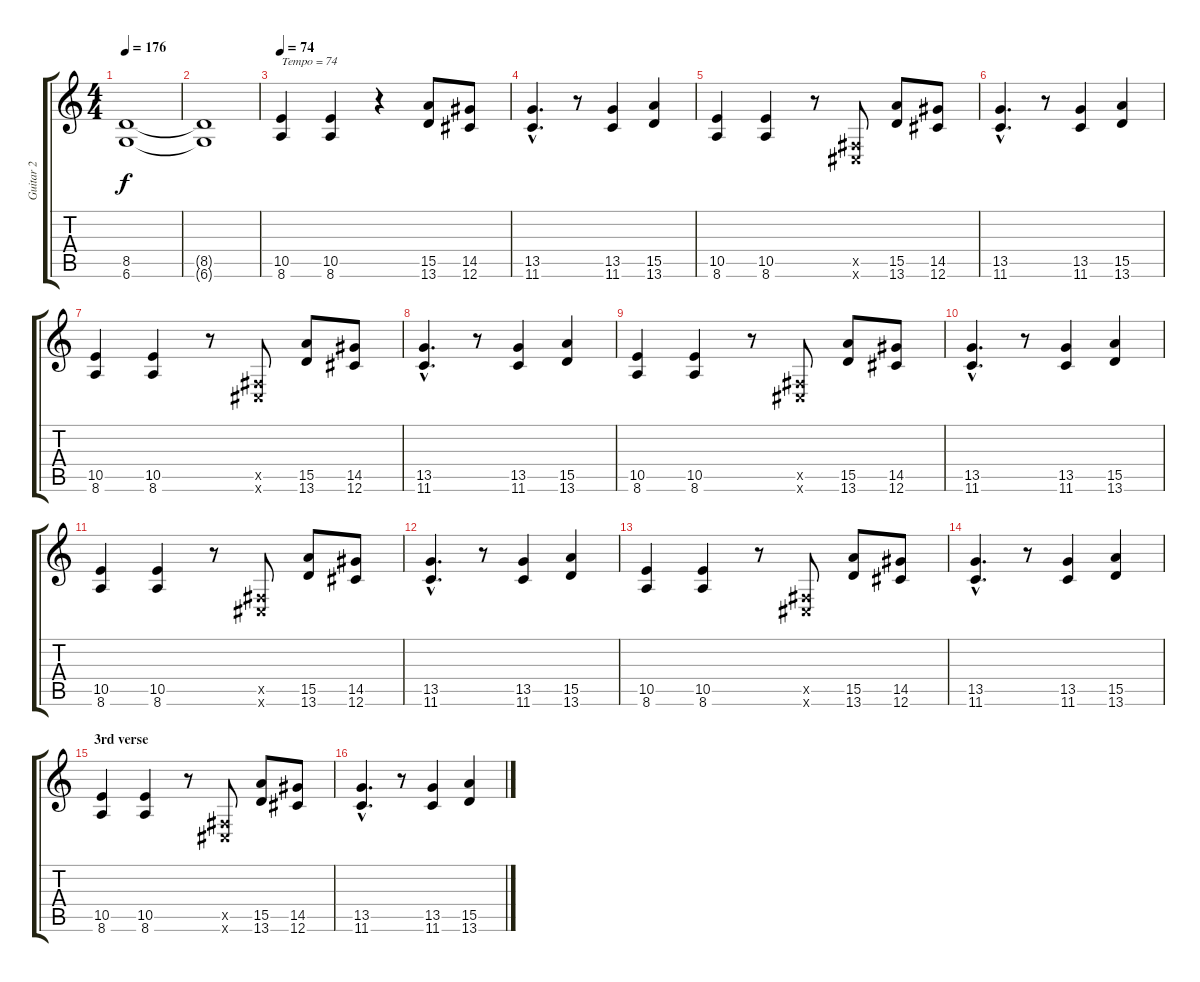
\track ("Guitar 2" "Guitar 2") {instrument distortionguitar}
\staff {score tabs}
\tuning (Db4 Ab3 E3 B2 Gb2 Db2) {hide}
\ts (4 4)
\tempo 176
\clef g2
\ks c
(8.5{t} 6.6{t}).1{dy f} |
(8.5{t} 6.6{t}).1 |
\tempo 74
(10.5 8.6).4{txt "Tempo = 74"} (10.5 8.6).4 r.4 (15.5 13.6).8 (14.5 12.6).8 |
(13.5{hac} 11.6{hac}).4{d} r.8 (13.5 11.6).4 (15.5 13.6).4 |
(10.5 8.6).4 (10.5 8.6).4 r.8 (0.5{x} 0.6{x}).8 (15.5 13.6).8 (14.5 12.6).8 |
(13.5{hac} 11.6{hac}).4{d} r.8 (13.5 11.6).4 (15.5 13.6).4 |
(10.5 8.6).4 (10.5 8.6).4 r.8 (0.5{x} 0.6{x}).8 (15.5 13.6).8 (14.5 12.6).8 |
(13.5{hac} 11.6{hac}).4{d} r.8 (13.5 11.6).4 (15.5 13.6).4 |
(10.5 8.6).4 (10.5 8.6).4 r.8 (0.5{x} 0.6{x}).8 (15.5 13.6).8 (14.5 12.6).8 |
(13.5{hac} 11.6{hac}).4{d} r.8 (13.5 11.6).4 (15.5 13.6).4 |
(10.5 8.6).4 (10.5 8.6).4 r.8 (0.5{x} 0.6{x}).8 (15.5 13.6).8 (14.5 12.6).8 |
(13.5{hac} 11.6{hac}).4{d} r.8 (13.5 11.6).4 (15.5 13.6).4 |
(10.5 8.6).4 (10.5 8.6).4 r.8 (0.5{x} 0.6{x}).8 (15.5 13.6).8 (14.5 12.6).8 |
(13.5{hac} 11.6{hac}).4{d} r.8 (13.5 11.6).4 (15.5 13.6).4 |
\section ("" "3rd verse")
(10.5 8.6).4 (10.5 8.6).4 r.8 (0.5{x} 0.6{x}).8 (15.5 13.6).8 (14.5 12.6).8 |
(13.5{hac} 11.6{hac}).4{d} r.8 (13.5 11.6).4 (15.5 13.6).4
